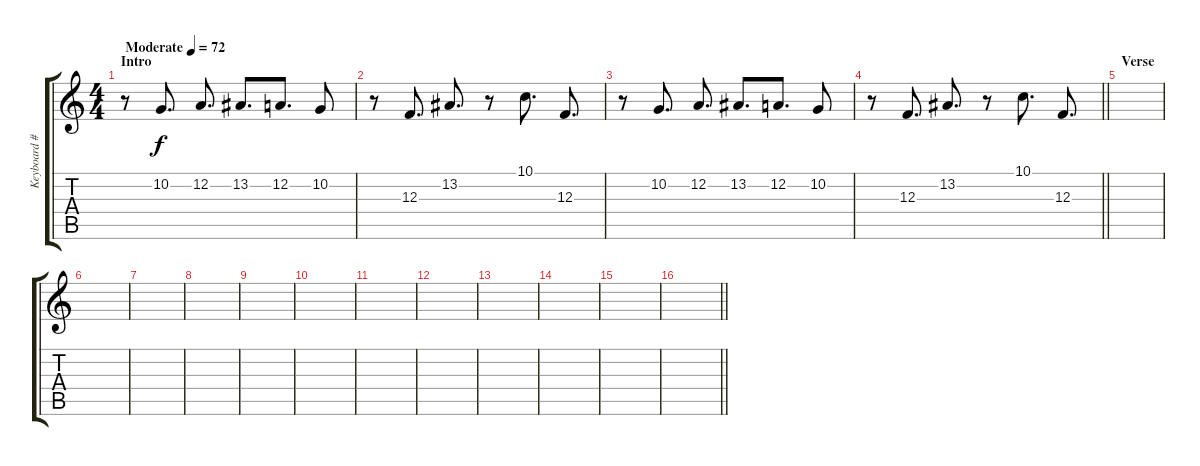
\track ("Keyboard #2" "Keyboard #") {instrument lead8bassandlead}
\staff {score tabs}
\tuning (D4 A3 F3 C3 G2 C2) {hide}
\ts (4 4)
\section ("" "Intro")
\tempo (72 "Moderate")
\clef g2
\ks c
r.8{dy f volume 0 instrument lead8bassandlead} 10.2.8{d volume 11} 12.2.8{d} 13.2.8{d} 12.2.8{d} 10.2.8 |
r.8 12.3.8{d} 13.2.8{d} r.8 10.1.8{d} 12.3.8{d} |
r.8 10.2.8{d} 12.2.8{d} 13.2.8{d} 12.2.8{d} 10.2.8 |
\barLineRight lightlight
r.8 12.3.8{d} 13.2.8{d} r.8 10.1.8{d} 12.3.8{d} |
\section ("" "Verse")
|
|
|
|
|
|
|
|
|
|
|
\barLineRight lightlight
